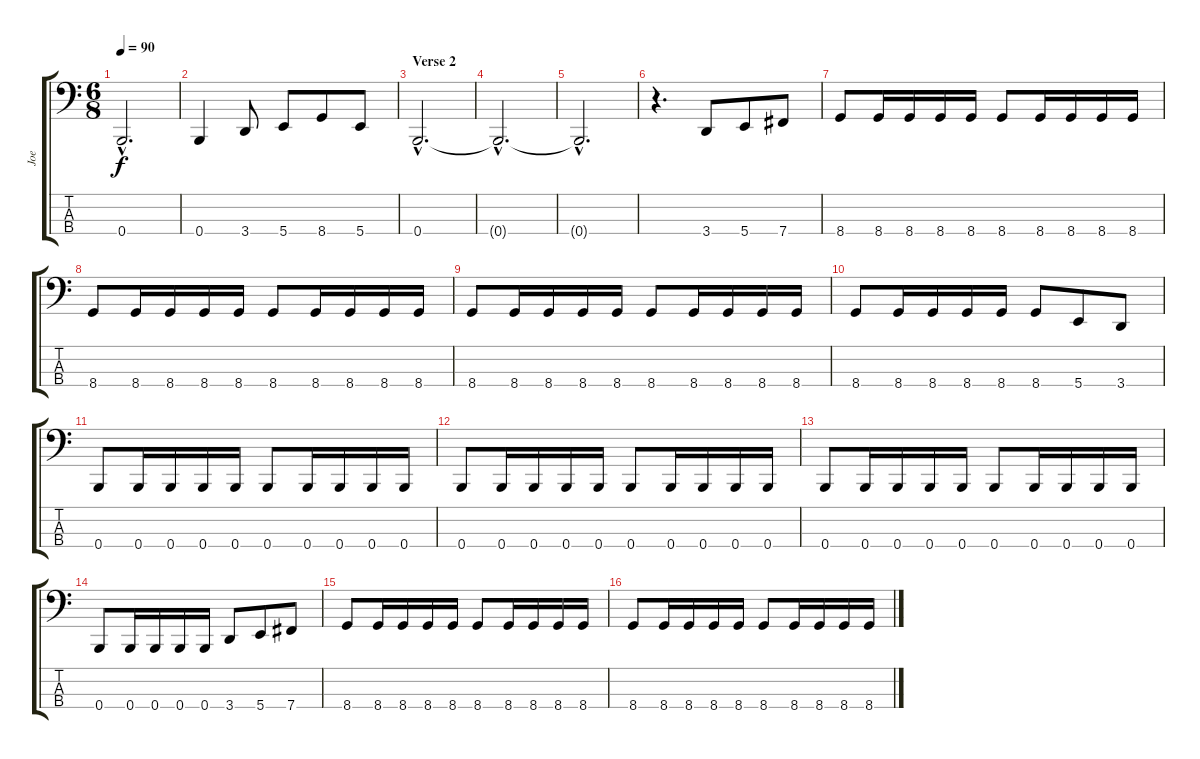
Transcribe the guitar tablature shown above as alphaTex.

\track ("Joe" "Joe") {instrument electricbassfinger}
\staff {score tabs}
\tuning (E2 B1 Gb1 B0) {hide}
\ts (6 8)
\tempo 90
\clef f4
\ks c
0.4{hac}.2{d dy f} |
0.4.4 3.4.8 5.4.8 8.4.8 5.4.8 |
\section ("" "Verse 2")
0.4{hac}.2{d} |
0.4{hac t}.2{d} |
0.4{hac t}.2{d} |
r.4{d} 3.4.8 5.4.8 7.4.8 |
8.4.8 8.4.16 8.4.16 8.4.16 8.4.16 8.4.8 8.4.16 8.4.16 8.4.16 8.4.16 |
8.4.8 8.4.16 8.4.16 8.4.16 8.4.16 8.4.8 8.4.16 8.4.16 8.4.16 8.4.16 |
8.4.8 8.4.16 8.4.16 8.4.16 8.4.16 8.4.8 8.4.16 8.4.16 8.4.16 8.4.16 |
8.4.8 8.4.16 8.4.16 8.4.16 8.4.16 8.4.8 5.4.8 3.4.8 |
0.4.8 0.4.16 0.4.16 0.4.16 0.4.16 0.4.8 0.4.16 0.4.16 0.4.16 0.4.16 |
0.4.8 0.4.16 0.4.16 0.4.16 0.4.16 0.4.8 0.4.16 0.4.16 0.4.16 0.4.16 |
0.4.8 0.4.16 0.4.16 0.4.16 0.4.16 0.4.8 0.4.16 0.4.16 0.4.16 0.4.16 |
0.4.8 0.4.16 0.4.16 0.4.16 0.4.16 3.4.8 5.4.8 7.4.8 |
8.4.8 8.4.16 8.4.16 8.4.16 8.4.16 8.4.8 8.4.16 8.4.16 8.4.16 8.4.16 |
8.4.8 8.4.16 8.4.16 8.4.16 8.4.16 8.4.8 8.4.16 8.4.16 8.4.16 8.4.16
